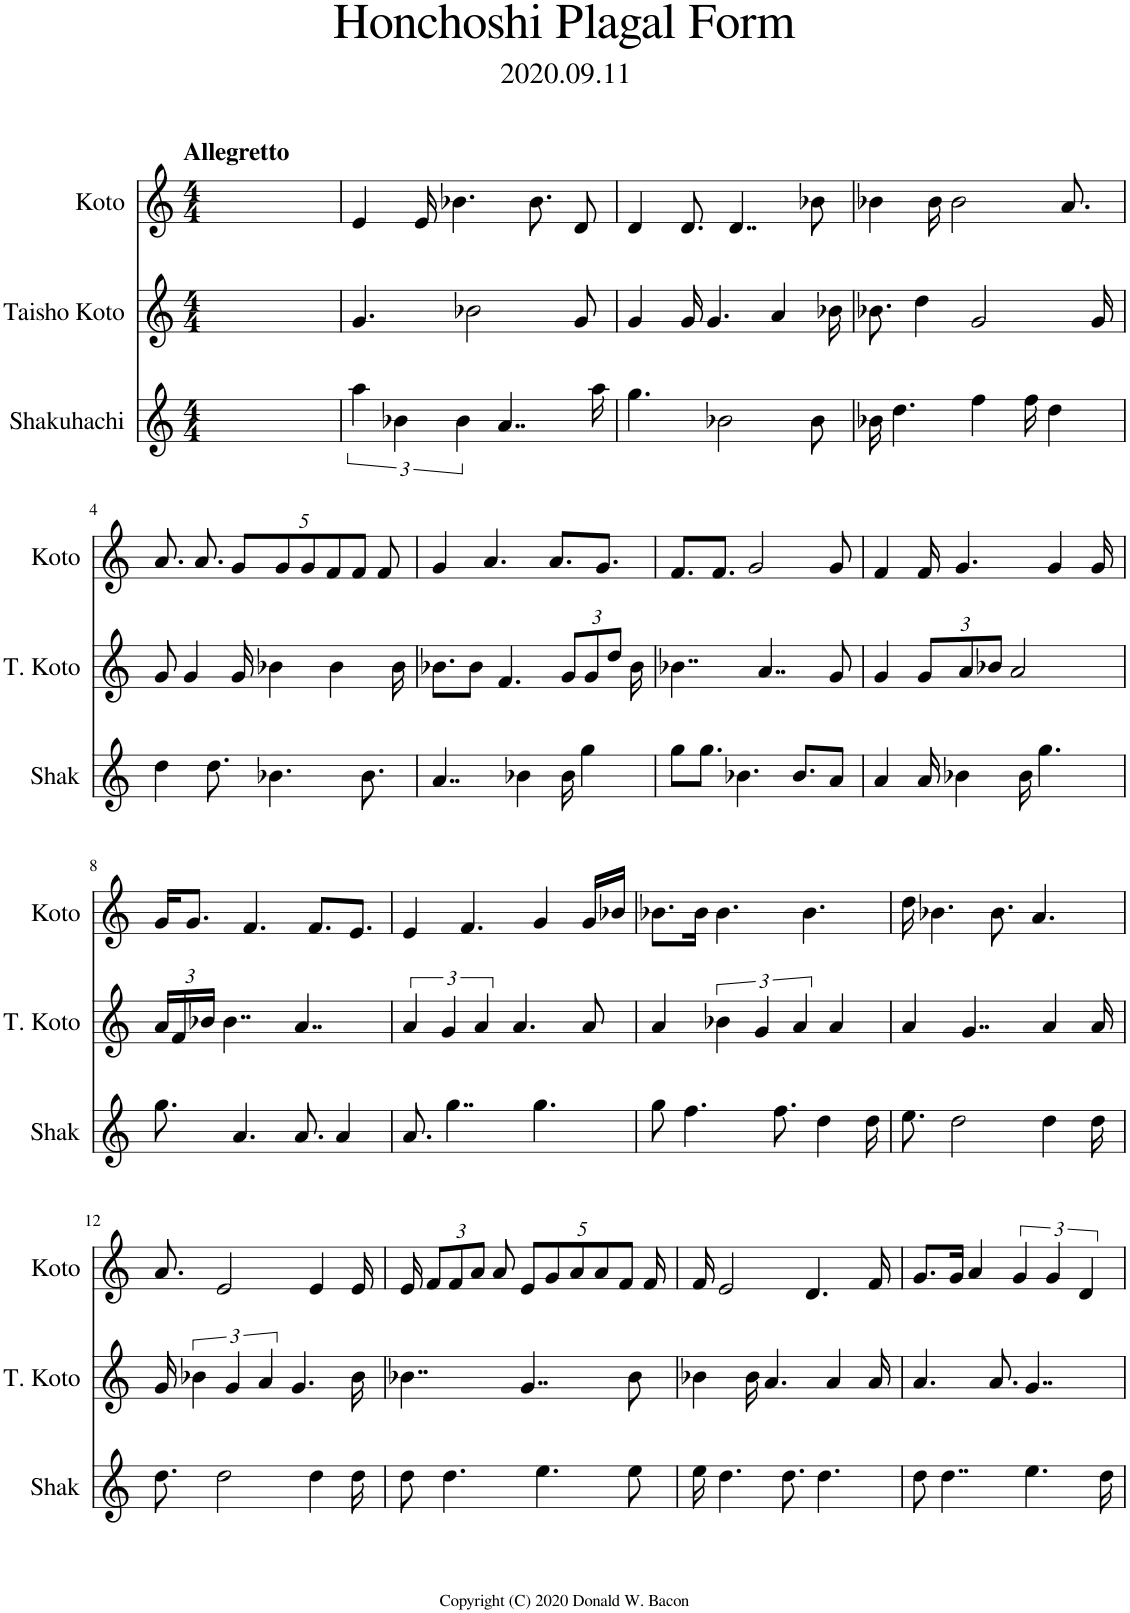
**kern	**kern	**kern
*part3	*part2	*part1
*staff3	*staff2	*staff1
*I"Shakuhachi	*I"Taisho Koto	*I"Koto
*I'Shak	*I'T. Koto	*I'Koto
*clefG2	*clefG2	*clefG2
*k[]	*k[]	*k[]
*M4/4	*M4/4	*M4/4
=	=	=
!	!	!LO:TX:a:B:t=Allegretto
1ryy	1ryy	1ryy
=1	=1	=1
6aa\	4.g/	4e/
6b-X\	.	.
.	.	16e/
.	.	4.b-X\
6b-\	.	.
.	2b-X\	.
4..a/	.	.
.	.	8.b-\
.	8g/	8d/
16aa\	.	.
=2	=2	=2
4.gg\	4g/	4d/
.	16g/	8.d/
.	4.g/	.
2b-X\	.	.
.	.	4..d/
.	4a/	.
8b-\	.	8b-X\
.	16b-X\	.
=3	=3	=3
16b-X\	8.b-X\	4b-X\
4.dd\	.	.
.	4dd\	.
.	.	16b-\
.	.	2b-\
4ff\	2g/	.
16ff\	.	.
4dd\	.	.
.	.	8.a/
.	16g/	.
!!LO:LB:g=z
=4	=4	=4
4dd\	8g/	8.a/
.	4g/	.
.	.	8.a/
8.dd\	.	.
*	*	*Xbrackettup
.	16g/	10g/L
4.b-X\	4b-X\	.
.	.	10g/
.	.	10g/
.	.	10f/
.	4b-\	.
.	.	10f/J
8.b-\	.	.
.	.	8f/
.	16b-\	.
=5	=5	=5
4..a/	8.b-X\L	4g/
.	8b-\J	.
.	.	4.a/
.	4.f/	.
4b-X\	.	.
.	.	8.a/L
*	*Xbrackettup	*
16b-\	12g/L	.
4gg\	.	.
.	12g/	.
.	.	8.g/J
.	12dd/J	.
.	16b-\	.
=6	=6	=6
8gg\L	4..b-X\	8.f/L
8.gg\J	.	.
.	.	8.f/J
4.b-X\	.	.
.	.	2g/
.	4..a/	.
8.b-/L	.	.
8a/J	8g/	8g/
=7	=7	=7
4a/	4g/	4f/
16a/	12g/L	16f/
4b-X\	.	4.g/
.	12a/	.
.	12b-X/J	.
.	2a/	.
16b-\	.	.
4.gg\	.	.
.	.	4g/
.	.	16g/
!!LO:LB:g=z
=8	=8	=8
8.gg\	24a/LL	16g/KL
.	24f/	.
.	.	8.g/J
.	24b-X/JJ	.
.	4..b-\	.
4.a/	.	.
.	.	4.f/
8.a/	4..a/	.
.	.	8.f/L
4a/	.	.
.	.	8.e/J
=9	=9	=9
*	*brackettup	*
8.a/	6a/	4e/
.	6g/	.
4..gg\	.	.
.	.	4.f/
.	6a/	.
.	4.a/	.
4.gg\	.	4g/
.	8a/	16g/LL
.	.	16b-X/JJ
=10	=10	=10
8gg\	4a/	8.b-X\L
4.ff\	.	.
.	.	16b-\Jk
.	6b-X\	4.b-\
.	6g/	.
8.ff\	.	.
.	6a/	.
.	.	4.b-\
4dd\	.	.
.	4a/	.
16dd\	.	.
=11	=11	=11
8.ee\	4a/	16dd\
.	.	4.b-X\
2dd\	.	.
.	4..g/	.
.	.	8.b-\
.	.	4.a/
4dd\	4a/	.
16dd\	16a/	.
!!LO:LB:g=z
=12	=12	=12
8.dd\	16g/	8.a/
.	6b-X\	.
2dd\	.	2e/
.	6g/	.
.	6a/	.
.	4.g/	.
4dd\	.	4e/
16dd\	16b-\	16e/
=13	=13	=13
8dd\	4..b-X\	16e/
.	.	12f/L
4.dd\	.	.
.	.	12f/
.	.	12a/J
.	.	8a/
.	4..g/	10e/L
4.ee\	.	.
.	.	10g/
.	.	10a/
.	.	10a/
.	.	10f/J
8ee\	8b-\	.
.	.	16f/
=14	=14	=14
16ee\	4b-X\	16f/
4.dd\	.	2e/
.	16b-\	.
.	4.a/	.
8.dd\	.	.
.	.	4.d/
4.dd\	.	.
.	4a/	.
.	16a/	16f/
=15	=15	=15
8dd\	4.a/	8.g/L
4..dd\	.	.
.	.	16g/Jk
.	.	4a/
.	8.a/	.
*	*	*brackettup
.	.	6g/
4.ee\	4..g/	.
.	.	6g/
.	.	6d/
16dd\	.	.
=	=	=
*-	*-	*-
